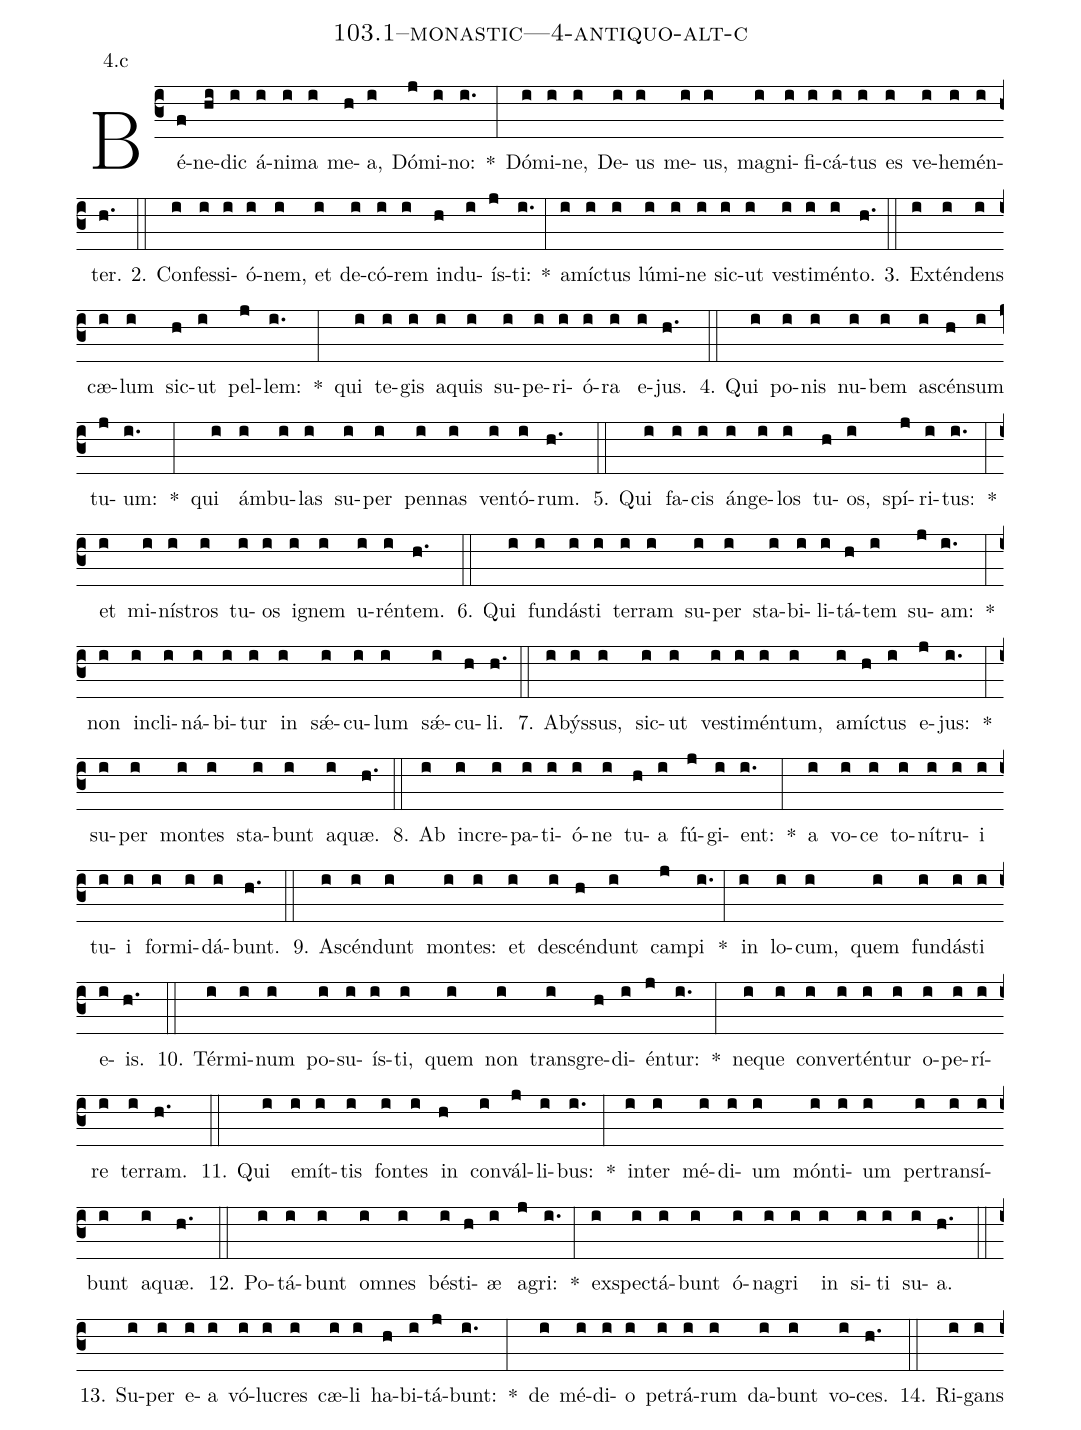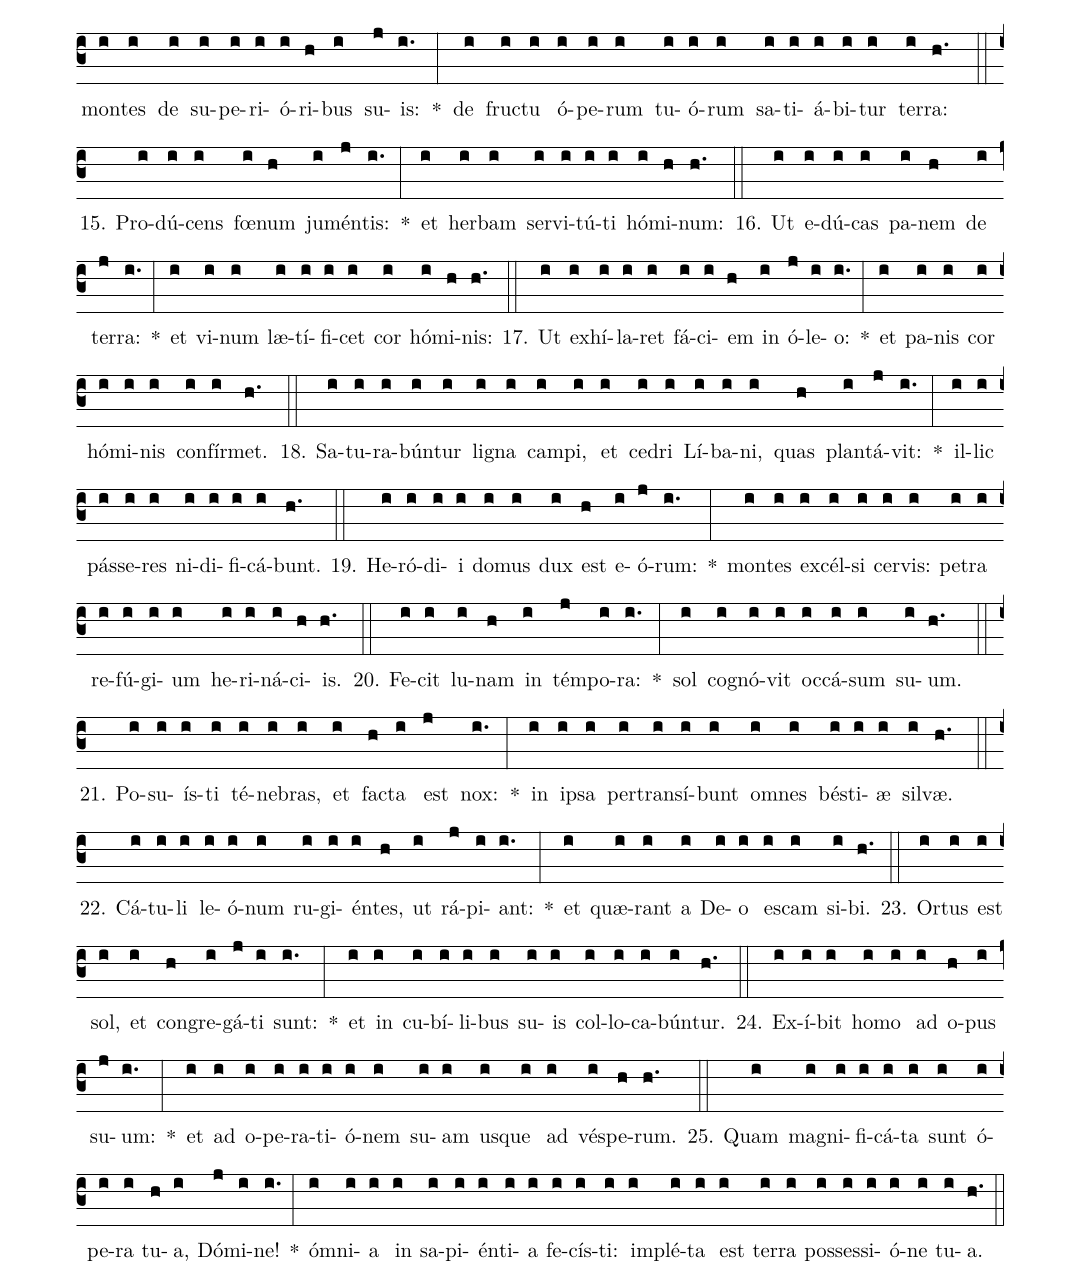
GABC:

name: 103.1--monastic---4-antiquo-alt-c;
annotation: 4.c;
%%
(c3)Bé(f)ne(hi)dic(i) á(i)ni(i)ma(i) me(h)a,(i) Dó(j)mi(i)no:(i.) *(:) Dó(i)mi(i)ne,(i) De(i)us(i) me(i)us,(i) ma(i)gni(i)fi(i)cá(i)tus(i) es(i) ve(i)he(i)mén(i)ter.(h.) (::)
2. Con(i)fes(i)si(i)ó(i)nem,(i) et(i) de(i)có(i)rem(i) ind(h)u(i)ís(j)ti:(i.) *(:) a(i)míc(i)tus(i) lú(i)mi(i)ne(i) sic(i)ut(i) ves(i)ti(i)mén(i)to.(h.) (::)
3. Ex(i)tén(i)dens(i) cæ(i)lum(i) sic(h)ut(i) pel(j)lem:(i.) *(:) qui(i) te(i)gis(i) a(i)quis(i) su(i)pe(i)ri(i)ó(i)ra(i) e(i)jus.(h.) (::)
4. Qui(i) po(i)nis(i) nu(i)bem(i) a(i)scén(h)sum(i) tu(j)um:(i.) *(:) qui(i) ám(i)bu(i)las(i) su(i)per(i) pen(i)nas(i) ven(i)tó(i)rum.(h.) (::)
5. Qui(i) fa(i)cis(i) án(i)ge(i)los(i) tu(h)os,(i) spí(j)ri(i)tus:(i.) *(:) et(i) mi(i)nís(i)tros(i) tu(i)os(i) i(i)gnem(i) u(i)rén(i)tem.(h.) (::)
6. Qui(i) fun(i)dás(i)ti(i) ter(i)ram(i) su(i)per(i) sta(i)bi(i)li(i)tá(h)tem(i) su(j)am:(i.) *(:) non(i) in(i)cli(i)ná(i)bi(i)tur(i) in(i) sǽ(i)cu(i)lum(i) sǽ(i)cu(h)li.(h.) (::)
7. A(i)býs(i)sus,(i) sic(i)ut(i) ves(i)ti(i)mén(i)tum,(i) a(i)míc(h)tus(i) e(j)jus:(i.) *(:) su(i)per(i) mon(i)tes(i) sta(i)bunt(i) a(i)quæ.(h.) (::)
8. Ab(i) in(i)cre(i)pa(i)ti(i)ó(i)ne(i) tu(h)a(i) fú(j)gi(i)ent:(i.) *(:) a(i) vo(i)ce(i) to(i)ní(i)tru(i)i(i) tu(i)i(i) for(i)mi(i)dá(i)bunt.(h.) (::)
9. A(i)scén(i)dunt(i) mon(i)tes:(i) et(i) de(i)scén(h)dunt(i) cam(j)pi(i.) *(:) in(i) lo(i)cum,(i) quem(i) fun(i)dás(i)ti(i) e(i)is.(h.) (::)
10. Tér(i)mi(i)num(i) po(i)su(i)ís(i)ti,(i) quem(i) non(i) trans(i)gre(h)di(i)én(j)tur:(i.) *(:) ne(i)que(i) con(i)ver(i)tén(i)tur(i) o(i)pe(i)rí(i)re(i) ter(i)ram.(h.) (::)
11. Qui(i) e(i)mít(i)tis(i) fon(i)tes(i) in(h) con(i)vál(j)li(i)bus:(i.) *(:) in(i)ter(i) mé(i)di(i)um(i) món(i)ti(i)um(i) per(i)trans(i)í(i)bunt(i) a(i)quæ.(h.) (::)
12. Po(i)tá(i)bunt(i) om(i)nes(i) bés(i)ti(h)æ(i) a(j)gri:(i.) *(:) ex(i)spec(i)tá(i)bunt(i) ó(i)na(i)gri(i) in(i) si(i)ti(i) su(i)a.(h.) (::)
13. Su(i)per(i) e(i)a(i) vó(i)lu(i)cres(i) cæ(i)li(i) ha(h)bi(i)tá(j)bunt:(i.) *(:) de(i) mé(i)di(i)o(i) pe(i)trá(i)rum(i) da(i)bunt(i) vo(i)ces.(h.) (::)
14. Ri(i)gans(i) mon(i)tes(i) de(i) su(i)pe(i)ri(i)ó(i)ri(h)bus(i) su(j)is:(i.) *(:) de(i) fruc(i)tu(i) ó(i)pe(i)rum(i) tu(i)ó(i)rum(i) sa(i)ti(i)á(i)bi(i)tur(i) ter(i)ra:(h.) (::)
15. Pro(i)dú(i)cens(i) fœ(i)num(h) ju(i)mén(j)tis:(i.) *(:) et(i) her(i)bam(i) ser(i)vi(i)tú(i)ti(i) hó(i)mi(h)num:(h.) (::)
16. Ut(i) e(i)dú(i)cas(i) pa(i)nem(h) de(i) ter(j)ra:(i.) *(:) et(i) vi(i)num(i) læ(i)tí(i)fi(i)cet(i) cor(i) hó(i)mi(h)nis:(h.) (::)
17. Ut(i) ex(i)hí(i)la(i)ret(i) fá(i)ci(i)em(h) in(i) ó(j)le(i)o:(i.) *(:) et(i) pa(i)nis(i) cor(i) hó(i)mi(i)nis(i) con(i)fír(i)met.(h.) (::)
18. Sa(i)tu(i)ra(i)bún(i)tur(i) li(i)gna(i) cam(i)pi,(i) et(i) ce(i)dri(i) Lí(i)ba(i)ni,(i) quas(h) plan(i)tá(j)vit:(i.) *(:) il(i)lic(i) pás(i)se(i)res(i) ni(i)di(i)fi(i)cá(i)bunt.(h.) (::)
19. He(i)ró(i)di(i)i(i) do(i)mus(i) dux(i) est(h) e(i)ó(j)rum:(i.) *(:) mon(i)tes(i) ex(i)cél(i)si(i) cer(i)vis:(i) pe(i)tra(i) re(i)fú(i)gi(i)um(i) he(i)ri(i)ná(i)ci(h)is.(h.) (::)
20. Fe(i)cit(i) lu(i)nam(h) in(i) tém(j)po(i)ra:(i.) *(:) sol(i) co(i)gnó(i)vit(i) oc(i)cá(i)sum(i) su(i)um.(h.) (::)
21. Po(i)su(i)ís(i)ti(i) té(i)ne(i)bras,(i) et(i) fac(h)ta(i) est(j) nox:(i.) *(:) in(i) ip(i)sa(i) per(i)trans(i)í(i)bunt(i) om(i)nes(i) bés(i)ti(i)æ(i) sil(i)væ.(h.) (::)
22. Cá(i)tu(i)li(i) le(i)ó(i)num(i) ru(i)gi(i)én(i)tes,(h) ut(i) rá(j)pi(i)ant:(i.) *(:) et(i) quæ(i)rant(i) a(i) De(i)o(i) es(i)cam(i) si(i)bi.(h.) (::)
23. Or(i)tus(i) est(i) sol,(i) et(i) con(h)gre(i)gá(j)ti(i) sunt:(i.) *(:) et(i) in(i) cu(i)bí(i)li(i)bus(i) su(i)is(i) col(i)lo(i)ca(i)bún(i)tur.(h.) (::)
24. Ex(i)í(i)bit(i) ho(i)mo(i) ad(i) o(h)pus(i) su(j)um:(i.) *(:) et(i) ad(i) o(i)pe(i)ra(i)ti(i)ó(i)nem(i) su(i)am(i) us(i)que(i) ad(i) vés(i)pe(h)rum.(h.) (::)
25. Quam(i) ma(i)gni(i)fi(i)cá(i)ta(i) sunt(i) ó(i)pe(i)ra(i) tu(h)a,(i) Dó(j)mi(i)ne!(i.) *(:) óm(i)ni(i)a(i) in(i) sa(i)pi(i)én(i)ti(i)a(i) fe(i)cís(i)ti:(i) im(i)plé(i)ta(i) est(i) ter(i)ra(i) pos(i)ses(i)si(i)ó(i)ne(i) tu(i)a.(h.) (::)
